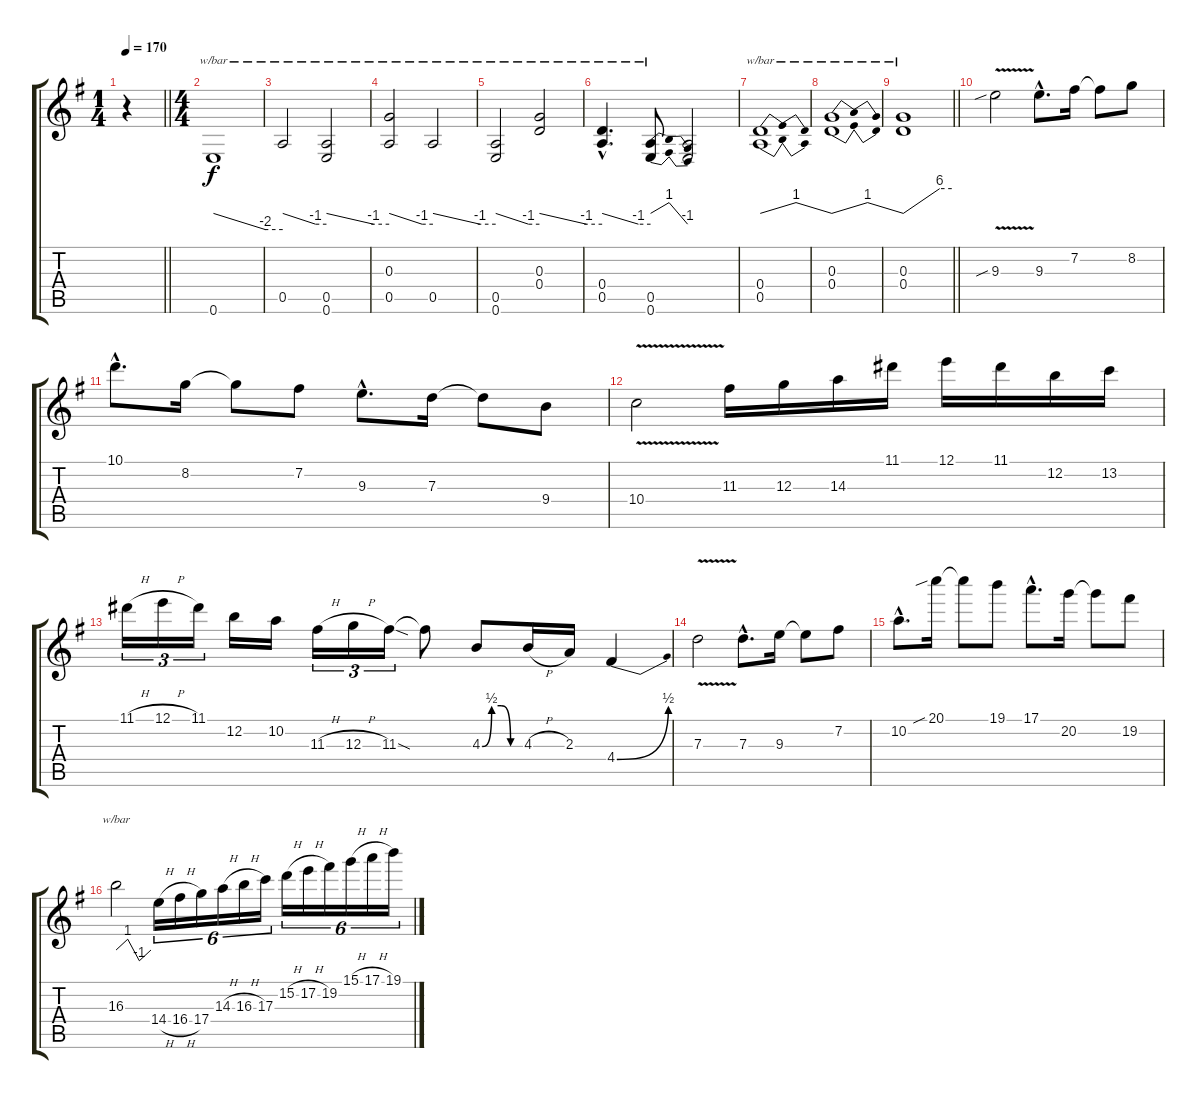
\track "" {instrument distortionguitar}
\staff {score tabs}
\tuning (E4 B3 G3 D3 A2 E2) {hide}
\ts (1 4)
\tempo 170
\clef g2
\barLineRight lightlight
\ks g
r.4{dy f instrument distortionguitar} |
\ts (4 4)
0.6.1{tbe (custom default 0 0 45 -8 60 -8)} |
0.5.2{tbe (custom default 0 0 45 -4 60 -4)} (0.5 0.6).2{tbe (custom default 0 0 45 -4 60 -4)} |
(0.3 0.5).2{tbe (custom default 0 0 45 -4 60 -4)} 0.5.2{tbe (custom default 0 0 45 -4 60 -4)} |
(0.5 0.6).2{tbe (custom default 0 0 45 -4 60 -4)} (0.3 0.4).2{tbe (custom default 0 0 45 -4 60 -4)} |
(0.4{hac} 0.5{hac}).4{d tbe (custom default 0 0 45 -4 60 -4)} (0.5 0.6).8{tbe (dip default 0 0 30 4 60 -4)} (0.5{t} 0.6{t}).2 |
(0.4 0.5).1{tbe (dip default 0 0 30 4 60 0)} |
(0.3 0.4).1{tbe (dip default 0 0 30 4 60 0)} |
\barLineRight lightlight
(0.3 0.4).1{tbe (custom default 0 0 45 24 60 24)} |
9.3{v sib}.2 9.3{hac}.8{d} 7.2.16 7.2{t}.8 8.2.8 |
10.1{hac}.8{d} 8.2.16 8.2{t}.8 7.2.8 9.3{hac}.8{d} 7.3.16 7.3{t}.8 9.4.8 |
10.4{v}.2 11.3.16 12.3.16 14.3.16 11.1.16 12.1.16 11.1.16 12.2.16 13.2.16 |
11.1{h}.16{tu (3 2)} 12.1{h}.16{tu (3 2)} 11.1.16{tu (3 2)} 12.2.16 10.2.16 11.3{h}.16{tu (3 2)} 12.3{h}.16{tu (3 2)} 11.3{sod}.16{tu (3 2)} 11.3{t}.8 4.3{be (custom 0 0 15 2 30 2 45 0 60 0)}.8 4.3{h}.16 2.3.16 4.4{be (bend 0 0 60 2)}.4 |
7.3{v}.2 7.3{hac}.8{d} 9.3.16 9.3{t}.8 7.2.8 |
10.2{hac}.8{d} 20.1{sib}.16 20.1{t}.8 19.1.8 17.1{hac}.8{d} 20.2.16 20.2{t}.8 19.2.8 |
16.3.2{tbe (custom default 0 0 20 4 40 -4 60 0)} 14.4{h}.16{tu (6 4)} 16.4{h}.16{tu (6 4)} 17.4.16{tu (6 4)} 14.3{h}.16{tu (6 4)} 16.3{h}.16{tu (6 4)} 17.3.16{tu (6 4)} 15.2{h}.16{tu (6 4)} 17.2{h}.16{tu (6 4)} 19.2.16{tu (6 4)} 15.1{h}.16{tu (6 4)} 17.1{h}.16{tu (6 4)} 19.1.16{tu (6 4)}
